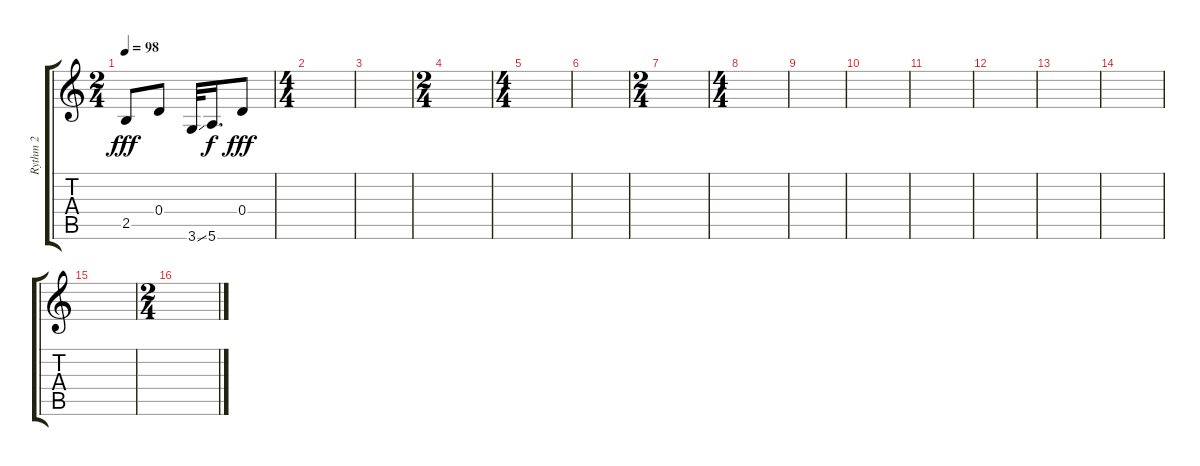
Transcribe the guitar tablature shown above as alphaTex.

\track ("Rythm 2" "Rythm 2") {instrument electricguitarclean}
\staff {score tabs}
\tuning (E4 B3 G3 D3 A2 E2) {hide}
\ts (2 4)
\tempo 98
\clef g2
\ks c
2.5.8{dy fff} 0.4.8 3.6{ss}.32 5.6.16{d dy f} 0.4.8{dy fff} |
\ts (4 4)
|
|
\ts (2 4)
|
\ts (4 4)
|
|
\ts (2 4)
|
\ts (4 4)
|
|
|
|
|
|
|
|
\ts (2 4)
